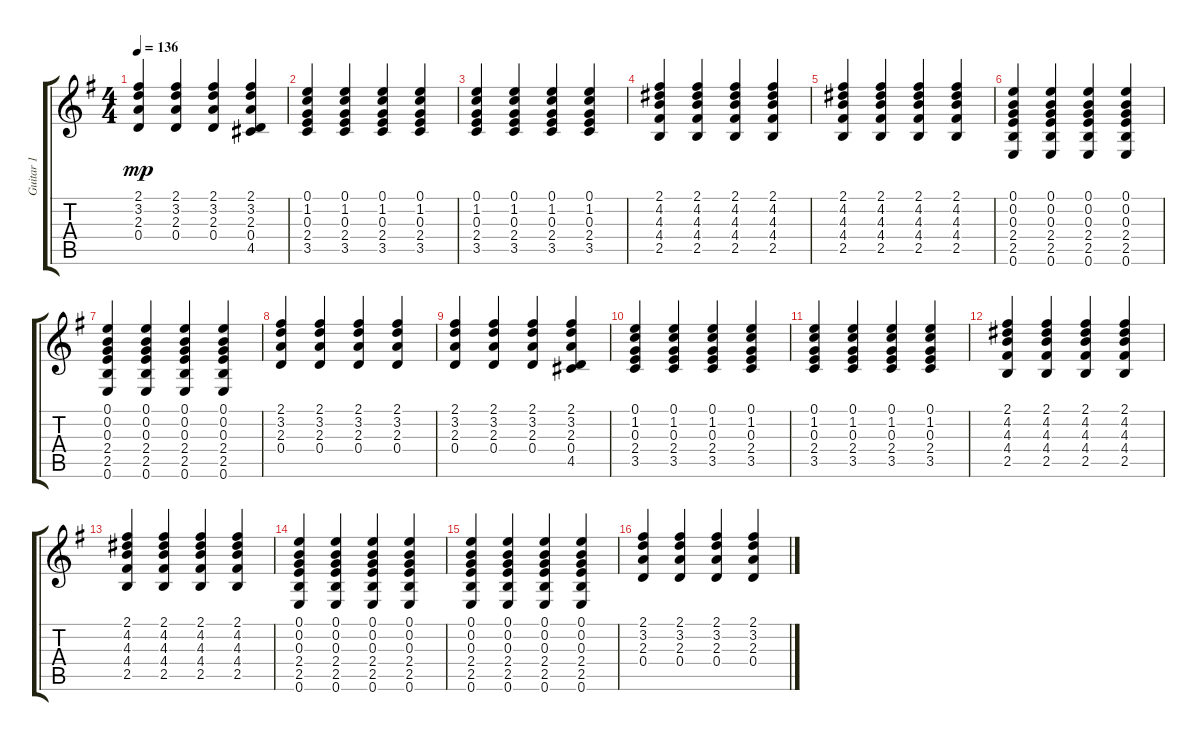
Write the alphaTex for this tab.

\track ("Guitar 1" "Guitar 1") {instrument electricguitarclean}
\staff {score tabs}
\tuning (E4 B3 G3 D3 A2 E2) {hide}
\ts (4 4)
\tempo 136
\clef g2
\ks g
(2.1 3.2 2.3 0.4).4{dy mp} (2.1 3.2 2.3 0.4).4 (2.1 3.2 2.3 0.4).4 (2.1 3.2 2.3 0.4 4.5).4 |
(0.1 1.2 0.3 2.4 3.5).4 (0.1 1.2 0.3 2.4 3.5).4 (0.1 1.2 0.3 2.4 3.5).4 (0.1 1.2 0.3 2.4 3.5).4 |
(0.1 1.2 0.3 2.4 3.5).4 (0.1 1.2 0.3 2.4 3.5).4 (0.1 1.2 0.3 2.4 3.5).4 (0.1 1.2 0.3 2.4 3.5).4 |
(2.1 4.2 4.3 4.4 2.5).4 (2.1 4.2 4.3 4.4 2.5).4 (2.1 4.2 4.3 4.4 2.5).4 (2.1 4.2 4.3 4.4 2.5).4 |
(2.1 4.2 4.3 4.4 2.5).4 (2.1 4.2 4.3 4.4 2.5).4 (2.1 4.2 4.3 4.4 2.5).4 (2.1 4.2 4.3 4.4 2.5).4 |
(0.1 0.2 0.3 2.4 2.5 0.6).4 (0.1 0.2 0.3 2.4 2.5 0.6).4 (0.1 0.2 0.3 2.4 2.5 0.6).4 (0.1 0.2 0.3 2.4 2.5 0.6).4 |
(0.1 0.2 0.3 2.4 2.5 0.6).4 (0.1 0.2 0.3 2.4 2.5 0.6).4 (0.1 0.2 0.3 2.4 2.5 0.6).4 (0.1 0.2 0.3 2.4 2.5 0.6).4 |
(2.1 3.2 2.3 0.4).4 (2.1 3.2 2.3 0.4).4 (2.1 3.2 2.3 0.4).4 (2.1 3.2 2.3 0.4).4 |
(2.1 3.2 2.3 0.4).4 (2.1 3.2 2.3 0.4).4 (2.1 3.2 2.3 0.4).4 (2.1 3.2 2.3 0.4 4.5).4 |
(0.1 1.2 0.3 2.4 3.5).4 (0.1 1.2 0.3 2.4 3.5).4 (0.1 1.2 0.3 2.4 3.5).4 (0.1 1.2 0.3 2.4 3.5).4 |
(0.1 1.2 0.3 2.4 3.5).4 (0.1 1.2 0.3 2.4 3.5).4 (0.1 1.2 0.3 2.4 3.5).4 (0.1 1.2 0.3 2.4 3.5).4 |
(2.1 4.2 4.3 4.4 2.5).4 (2.1 4.2 4.3 4.4 2.5).4 (2.1 4.2 4.3 4.4 2.5).4 (2.1 4.2 4.3 4.4 2.5).4 |
(2.1 4.2 4.3 4.4 2.5).4 (2.1 4.2 4.3 4.4 2.5).4 (2.1 4.2 4.3 4.4 2.5).4 (2.1 4.2 4.3 4.4 2.5).4 |
(0.1 0.2 0.3 2.4 2.5 0.6).4 (0.1 0.2 0.3 2.4 2.5 0.6).4 (0.1 0.2 0.3 2.4 2.5 0.6).4 (0.1 0.2 0.3 2.4 2.5 0.6).4 |
(0.1 0.2 0.3 2.4 2.5 0.6).4 (0.1 0.2 0.3 2.4 2.5 0.6).4 (0.1 0.2 0.3 2.4 2.5 0.6).4 (0.1 0.2 0.3 2.4 2.5 0.6).4 |
(2.1 3.2 2.3 0.4).4 (2.1 3.2 2.3 0.4).4 (2.1 3.2 2.3 0.4).4 (2.1 3.2 2.3 0.4).4
